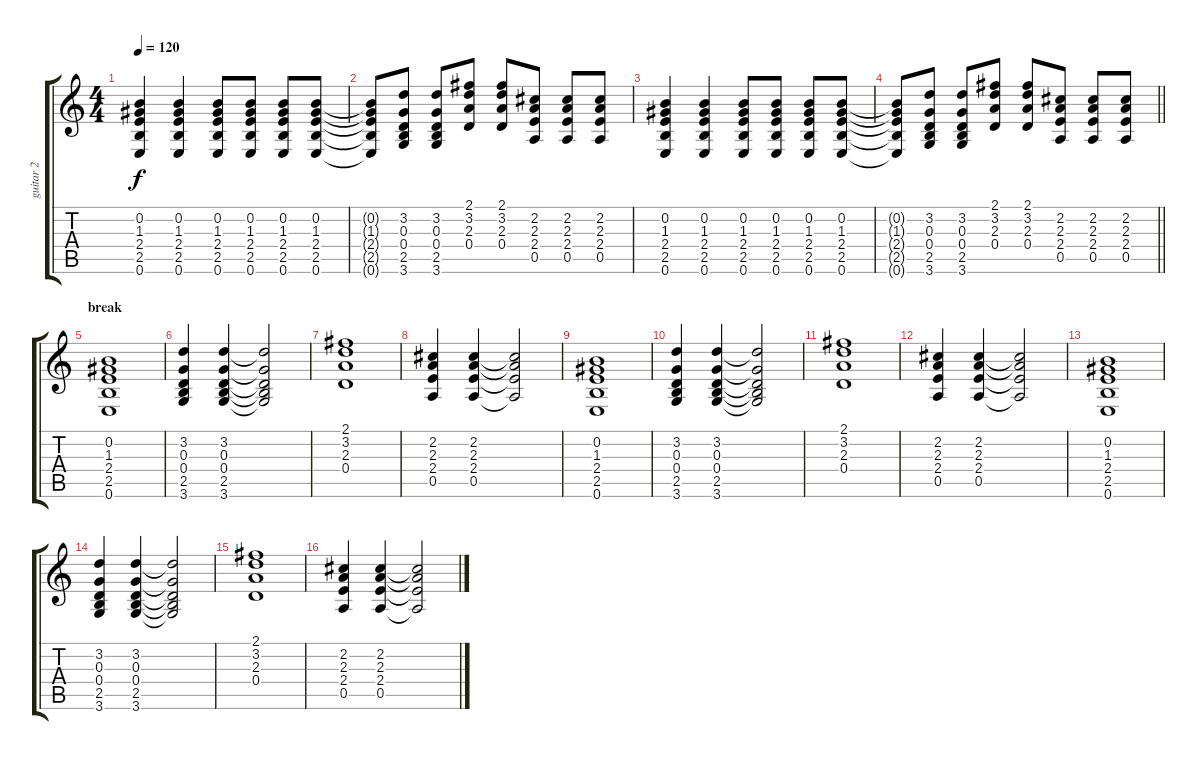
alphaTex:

\track ("guitar 2" "guitar 2") {instrument overdrivenguitar}
\staff {score tabs}
\tuning (E4 B3 G3 D3 A2 E2) {hide}
\ts (4 4)
\tempo 120
\clef g2
\ks c
(0.2 1.3 2.4 2.5 0.6).4{dy f} (0.2 1.3 2.4 2.5 0.6).4 (0.2 1.3 2.4 2.5 0.6).8 (0.2 1.3 2.4 2.5 0.6).8 (0.2 1.3 2.4 2.5 0.6).8 (0.2 1.3 2.4 2.5 0.6).8 |
(0.2{t} 1.3{t} 2.4{t} 2.5{t} 0.6{t}).8 (3.2 0.3 0.4 2.5 3.6).8 (3.2 0.3 0.4 2.5 3.6).8 (2.1 3.2 2.3 0.4).8 (2.1 3.2 2.3 0.4).8 (2.2 2.3 2.4 0.5).8 (2.2 2.3 2.4 0.5).8 (2.2 2.3 2.4 0.5).8 |
(0.2 1.3 2.4 2.5 0.6).4 (0.2 1.3 2.4 2.5 0.6).4 (0.2 1.3 2.4 2.5 0.6).8 (0.2 1.3 2.4 2.5 0.6).8 (0.2 1.3 2.4 2.5 0.6).8 (0.2 1.3 2.4 2.5 0.6).8 |
\barLineRight lightlight
(0.2{t} 1.3{t} 2.4{t} 2.5{t} 0.6{t}).8 (3.2 0.3 0.4 2.5 3.6).8 (3.2 0.3 0.4 2.5 3.6).8 (2.1 3.2 2.3 0.4).8 (2.1 3.2 2.3 0.4).8 (2.2 2.3 2.4 0.5).8 (2.2 2.3 2.4 0.5).8 (2.2 2.3 2.4 0.5).8 |
\section ("" "break")
(0.2 1.3 2.4 2.5 0.6).1 |
(3.2 0.3 0.4 2.5 3.6).4 (3.2 0.3 0.4 2.5 3.6).4 (3.2{t} 0.3{t} 0.4{t} 2.5{t} 3.6{t}).2 |
(2.1 3.2 2.3 0.4).1 |
(2.2 2.3 2.4 0.5).4 (2.2 2.3 2.4 0.5).4 (2.2{t} 2.3{t} 2.4{t} 0.5{t}).2 |
(0.2 1.3 2.4 2.5 0.6).1 |
(3.2 0.3 0.4 2.5 3.6).4 (3.2 0.3 0.4 2.5 3.6).4 (3.2{t} 0.3{t} 0.4{t} 2.5{t} 3.6{t}).2 |
(2.1 3.2 2.3 0.4).1 |
(2.2 2.3 2.4 0.5).4 (2.2 2.3 2.4 0.5).4 (2.2{t} 2.3{t} 2.4{t} 0.5{t}).2 |
(0.2 1.3 2.4 2.5 0.6).1 |
(3.2 0.3 0.4 2.5 3.6).4 (3.2 0.3 0.4 2.5 3.6).4 (3.2{t} 0.3{t} 0.4{t} 2.5{t} 3.6{t}).2 |
(2.1 3.2 2.3 0.4).1 |
(2.2 2.3 2.4 0.5).4 (2.2 2.3 2.4 0.5).4 (2.2{t} 2.3{t} 2.4{t} 0.5{t}).2
